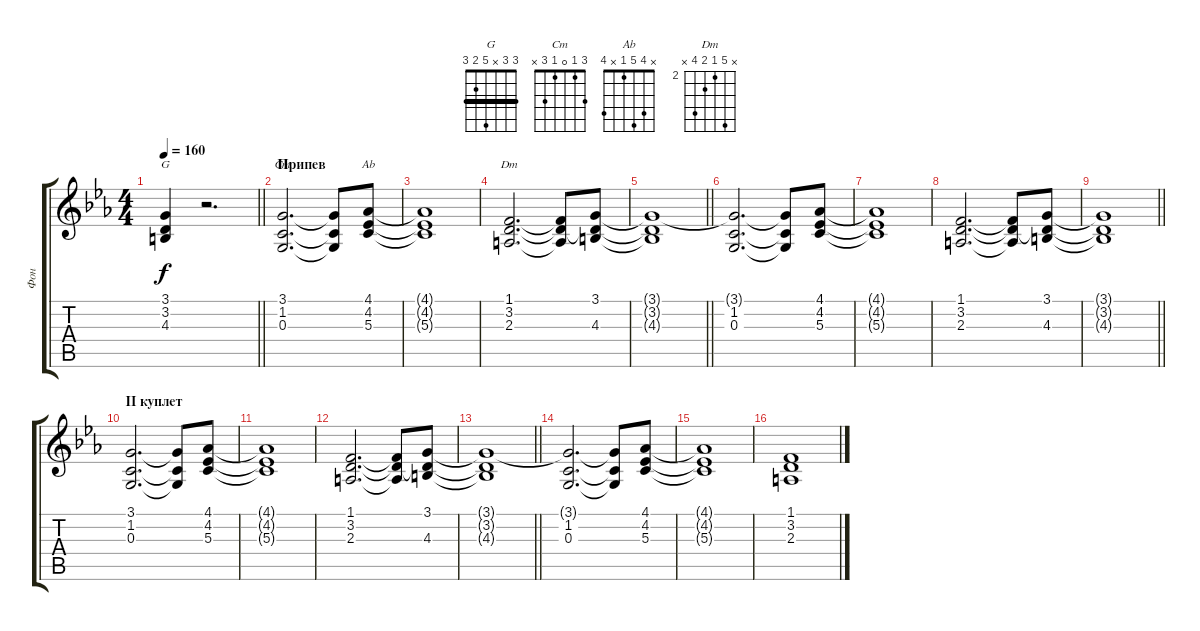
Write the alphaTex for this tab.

\track ("Фон" "Фон") {instrument pad2warm}
\staff {score tabs}
\tuning (E4 B3 G3 D3 A2 E2) {hide}
\chord ("G" 3 3 x 5 2 3) {barre 3}
\chord ("Cm" 3 1 0 1 3 x)
\chord ("Ab" x 4 5 1 x 4)
\chord ("Dm" x 6 2 3 5 x) {firstfret 2}
\ts (4 4)
\tempo 160
\clef g2
\barLineRight lightlight
\ks cminor
(3.1 3.2{t} 4.3).4{ch "G" dy f} r.2{d} |
\section ("" "Припев")
(3.1 1.2 0.3).2{d ch "Cm"} (3.1{t} 1.2{t} 0.3{t}).8 (4.1 4.2 5.3).8{ch "Ab"} |
(4.1{t} 4.2{t} 5.3{t}).1 |
(1.1 3.2 2.3).2{d ch "Dm"} (1.1{t} 3.2{t} 2.3{t}).8 (3.1 3.2{t} 4.3).8 |
\barLineRight lightlight
(3.1{t} 3.2{t} 4.3{t}).1 |
(3.1{t} 1.2 0.3).2{d} (3.1{t} 1.2{t} 0.3{t}).8 (4.1 4.2 5.3).8 |
(4.1{t} 4.2{t} 5.3{t}).1 |
(1.1 3.2 2.3).2{d} (1.1{t} 3.2{t} 2.3{t}).8 (3.1 3.2{t} 4.3).8 |
\barLineRight lightlight
(3.1{t} 3.2{t} 4.3{t}).1 |
\section ("" "II куплет")
(3.1 1.2 0.3).2{d} (3.1{t} 1.2{t} 0.3{t}).8 (4.1 4.2 5.3).8 |
(4.1{t} 4.2{t} 5.3{t}).1 |
(1.1 3.2 2.3).2{d} (1.1{t} 3.2{t} 2.3{t}).8 (3.1 3.2{t} 4.3).8 |
\barLineRight lightlight
(3.1{t} 3.2{t} 4.3{t}).1 |
(3.1{t} 1.2 0.3).2{d} (3.1{t} 1.2{t} 0.3{t}).8 (4.1 4.2 5.3).8 |
(4.1{t} 4.2{t} 5.3{t}).1 |
(1.1 3.2 2.3).1
